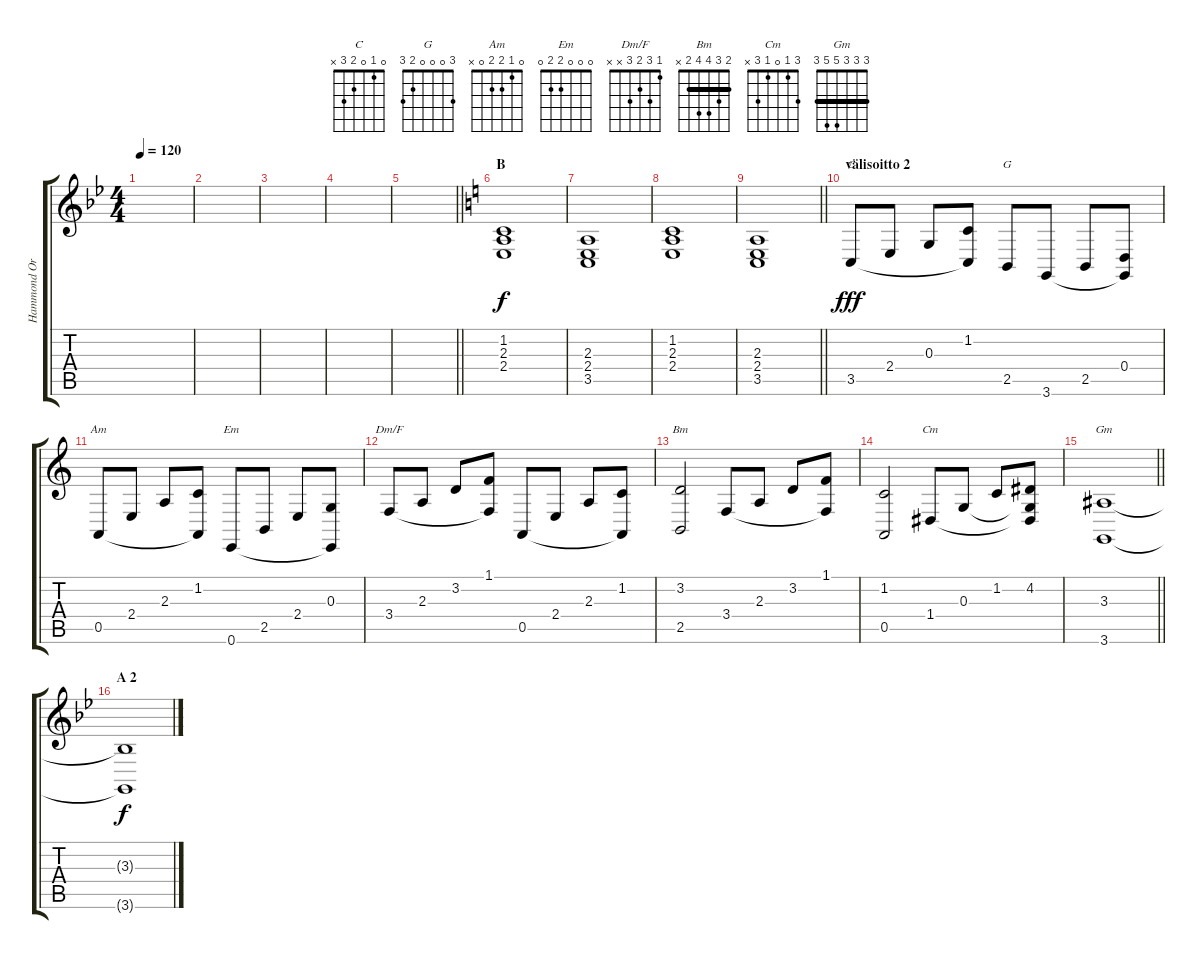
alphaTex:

\track ("Hammond Organ" "Hammond Or") {instrument drawbarorgan}
\staff {score tabs}
\tuning (E4 B3 G3 D3 A2 E2) {hide}
\chord ("C" 0 1 0 2 3 x)
\chord ("G" 3 0 0 0 2 3)
\chord ("Am" 0 1 2 2 0 x)
\chord ("Em" 0 0 0 2 2 0)
\chord ("Dm/F" 1 3 2 3 x x)
\chord ("Bm" 2 3 4 4 2 x) {barre 2}
\chord ("Cm" 3 1 0 1 3 x)
\chord ("Gm" 3 3 3 5 5 3) {barre 3}
\ts (4 4)
\tempo 120
\clef g2
\ks gminor
|
|
|
|
\barLineRight lightlight
|
\section ("" "B")
\ks aminor
(1.2 2.3 2.4).1 |
(2.3 2.4 3.5).1 |
(1.2 2.3 2.4).1 |
\barLineRight lightlight
(2.3 2.4 3.5).1 |
\section ("" "välisoitto 2")
3.5.8{ch "C" dy fff} 2.4.8 0.3.8 (1.2 3.5{t}).8 2.5.8{ch "G"} 3.6.8 2.5.8 (0.4 3.6{t}).8 |
0.5.8{ch "Am"} 2.4.8 2.3.8 (1.2 0.5{t}).8 0.6.8{ch "Em"} 2.5.8 2.4.8 (0.3 0.6{t}).8 |
3.4.8{ch "Dm/F"} 2.3.8 3.2.8 (1.1 3.4{t}).8 0.5.8 2.4.8 2.3.8 (1.2 0.5{t}).8 |
(3.2 2.5).2{ch "Bm"} 3.4.8 2.3.8 3.2.8 (1.1 3.4{t}).8 |
(1.2 0.5).2 1.4.8{ch "Cm"} 0.3.8 1.2.8 (4.2 0.3{t} 1.4{t}).8 |
\barLineRight lightlight
(3.3 3.6).1{ch "Gm"} |
\section ("" "A 2")
\ks gminor
(3.3{t} 3.6{t}).1{dy f}
